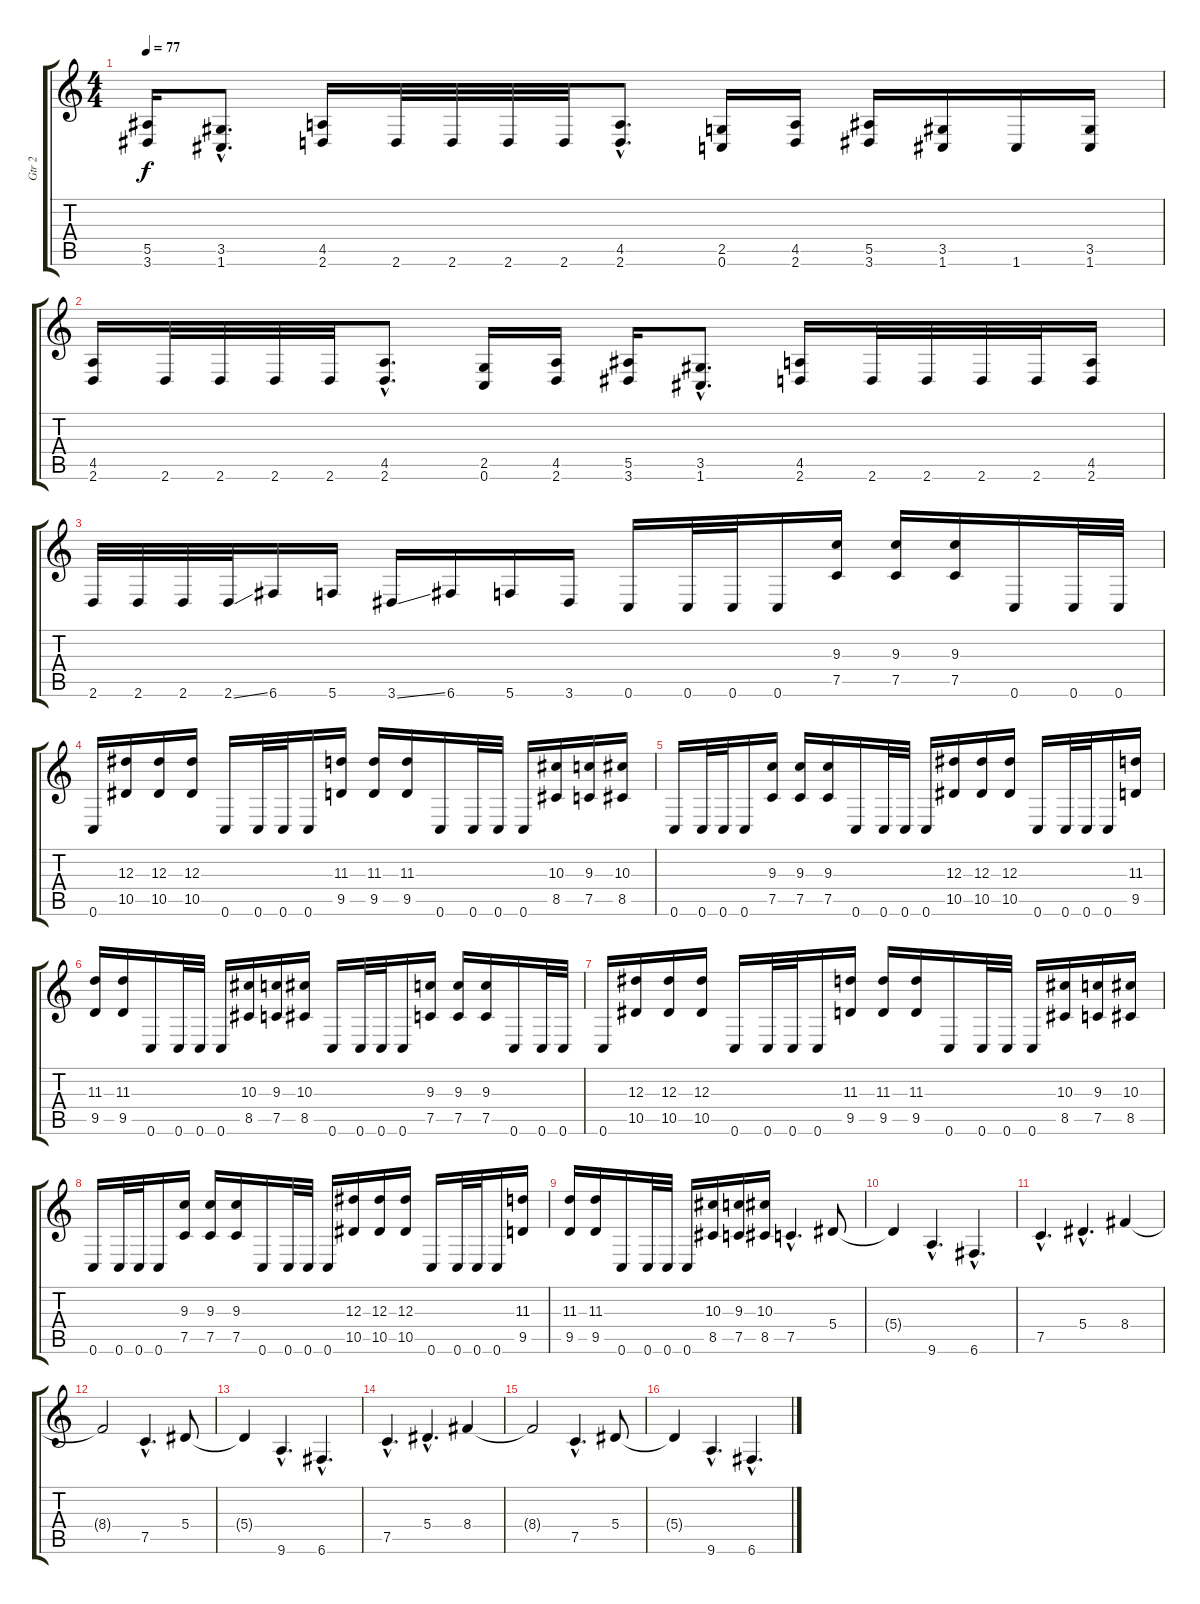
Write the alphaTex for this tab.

\track ("Gtr 2" "Gtr 2") {instrument distortionguitar}
\staff {score tabs}
\tuning (C4 G3 Eb3 Bb2 F2 C2) {hide}
\ts (4 4)
\tempo 77
\clef g2
\ks c
(5.5 3.6).16{dy f} (3.5{hac} 1.6{hac}).8{d} (4.5 2.6).16 2.6.32 2.6.32 2.6.32 2.6.32 (4.5{hac} 2.6{hac}).8{d} (2.5 0.6).16 (4.5 2.6).16 (5.5 3.6).16 (3.5 1.6).16 1.6.16 (3.5 1.6).16 |
(4.5 2.6).16 2.6.32 2.6.32 2.6.32 2.6.32 (4.5{hac} 2.6{hac}).8{d} (2.5 0.6).16 (4.5 2.6).16 (5.5 3.6).16 (3.5{hac} 1.6{hac}).8{d} (4.5 2.6).16 2.6.32 2.6.32 2.6.32 2.6.32 (4.5 2.6).16 |
2.6.32 2.6.32 2.6.32 2.6{ss}.32 6.6.16 5.6.16 3.6{ss}.16 6.6.16 5.6.16 3.6.16 0.6.16 0.6.32 0.6.32 0.6.16 (9.3 7.5).16 (9.3 7.5).16 (9.3 7.5).16 0.6.16 0.6.32 0.6.32 |
0.6.16 (12.3 10.5).16 (12.3 10.5).16 (12.3 10.5).16 0.6.16 0.6.32 0.6.32 0.6.16 (11.3 9.5).16 (11.3 9.5).16 (11.3 9.5).16 0.6.16 0.6.32 0.6.32 0.6.16 (10.3 8.5).16 (9.3 7.5).16 (10.3 8.5).16 |
0.6.16 0.6.32 0.6.32 0.6.16 (9.3 7.5).16 (9.3 7.5).16 (9.3 7.5).16 0.6.16 0.6.32 0.6.32 0.6.16 (12.3 10.5).16 (12.3 10.5).16 (12.3 10.5).16 0.6.16 0.6.32 0.6.32 0.6.16 (11.3 9.5).16 |
(11.3 9.5).16 (11.3 9.5).16 0.6.16 0.6.32 0.6.32 0.6.16 (10.3 8.5).16 (9.3 7.5).16 (10.3 8.5).16 0.6.16 0.6.32 0.6.32 0.6.16 (9.3 7.5).16 (9.3 7.5).16 (9.3 7.5).16 0.6.16 0.6.32 0.6.32 |
0.6.16 (12.3 10.5).16 (12.3 10.5).16 (12.3 10.5).16 0.6.16 0.6.32 0.6.32 0.6.16 (11.3 9.5).16 (11.3 9.5).16 (11.3 9.5).16 0.6.16 0.6.32 0.6.32 0.6.16 (10.3 8.5).16 (9.3 7.5).16 (10.3 8.5).16 |
0.6.16 0.6.32 0.6.32 0.6.16 (9.3 7.5).16 (9.3 7.5).16 (9.3 7.5).16 0.6.16 0.6.32 0.6.32 0.6.16 (12.3 10.5).16 (12.3 10.5).16 (12.3 10.5).16 0.6.16 0.6.32 0.6.32 0.6.16 (11.3 9.5).16 |
(11.3 9.5).16 (11.3 9.5).16 0.6.16 0.6.32 0.6.32 0.6.16 (10.3 8.5).16 (9.3 7.5).16 (10.3 8.5).16 7.5{hac}.4{d} 5.4.8 |
5.4{t}.4 9.6{hac}.4{d} 6.6{hac}.4{d} |
7.5{hac}.4{d} 5.4{hac}.4{d} 8.4.4 |
8.4{t}.2 7.5{hac}.4{d} 5.4.8 |
5.4{t}.4 9.6{hac}.4{d} 6.6{hac}.4{d} |
7.5{hac}.4{d} 5.4{hac}.4{d} 8.4.4 |
8.4{t}.2 7.5{hac}.4{d} 5.4.8 |
5.4{t}.4 9.6{hac}.4{d} 6.6{hac}.4{d}
